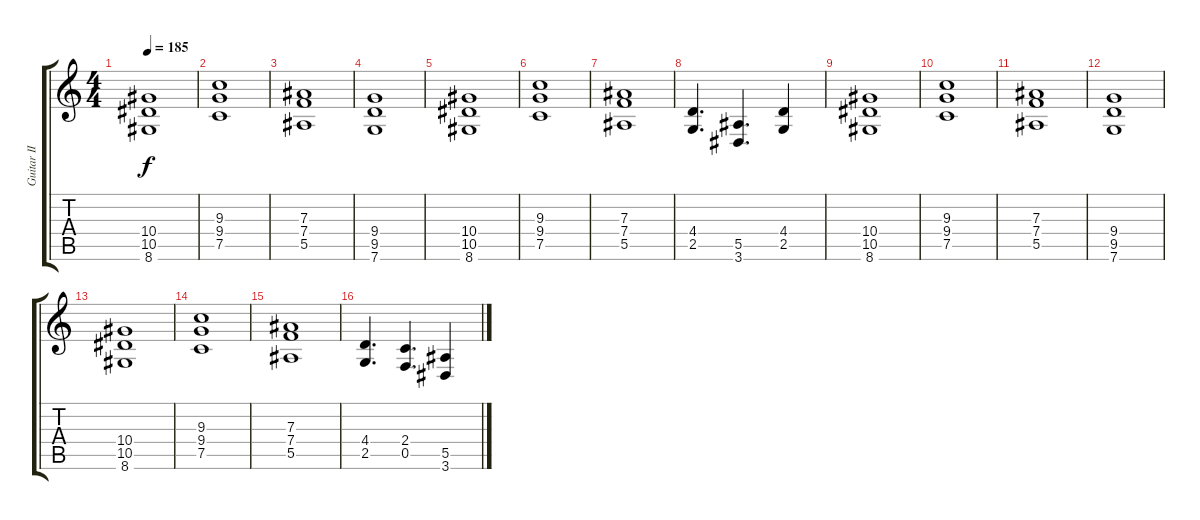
\track ("Guitar II" "Guitar II") {instrument distortionguitar}
\staff {score tabs}
\tuning (C4 G3 Eb3 Bb2 F2 C2) {hide}
\ts (4 4)
\tempo 185
\clef g2
\ks c
(10.4 10.5 8.6).1{dy f} |
(9.3 9.4 7.5).1 |
(7.3 7.4 5.5).1 |
(9.4 9.5 7.6).1 |
(10.4 10.5 8.6).1 |
(9.3 9.4 7.5).1 |
(7.3 7.4 5.5).1 |
(4.4 2.5).4{d} (5.5 3.6).4{d} (4.4 2.5).4 |
(10.4 10.5 8.6).1 |
(9.3 9.4 7.5).1 |
(7.3 7.4 5.5).1 |
(9.4 9.5 7.6).1 |
(10.4 10.5 8.6).1 |
(9.3 9.4 7.5).1 |
(7.3 7.4 5.5).1 |
(4.4 2.5).4{d} (2.4 0.5).4{d} (5.5 3.6).4
